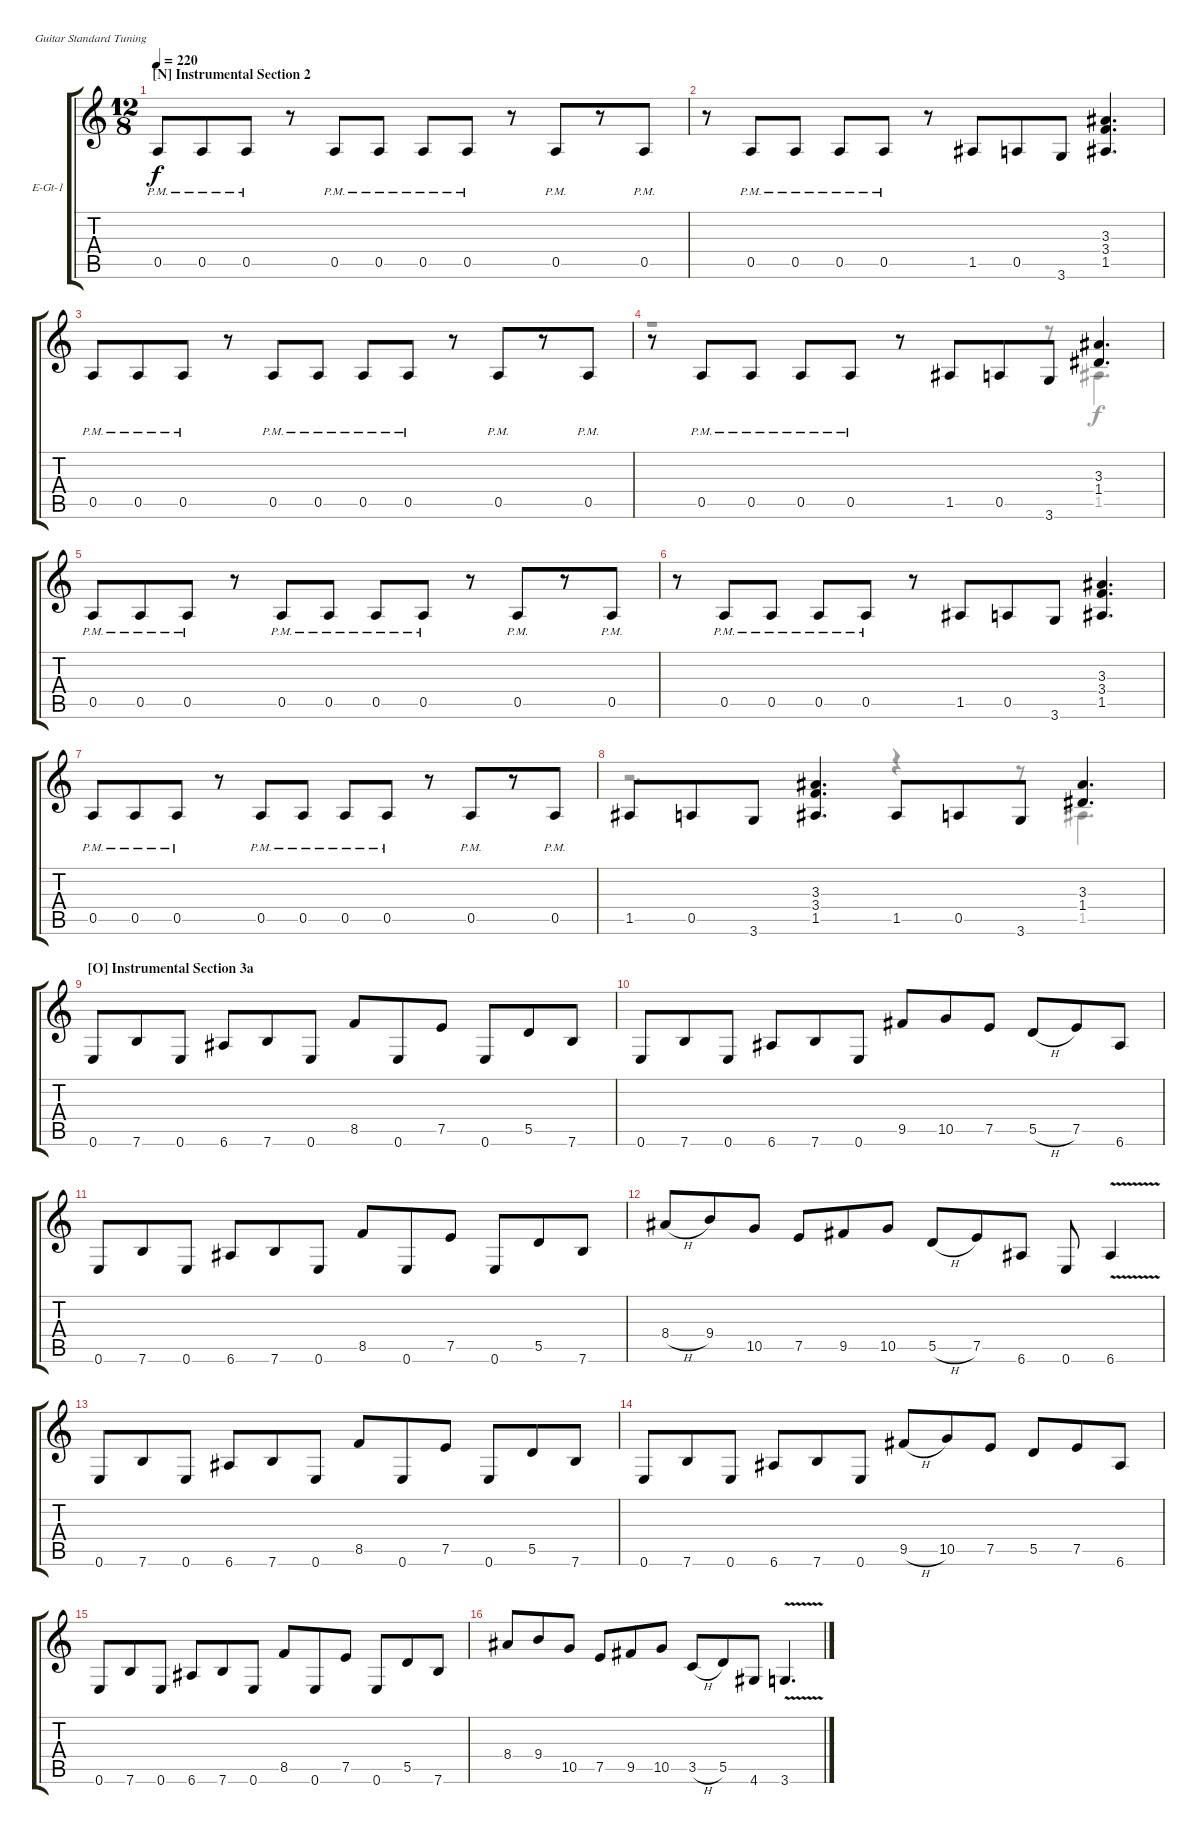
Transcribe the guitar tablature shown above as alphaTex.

\defaultSystemsLayout 4
\bracketExtendMode groupsimilarinstruments
\firstSystemTrackNameOrientation horizontal
\otherSystemsTrackNameOrientation horizontal
\track ("Electric Guitar 1" "E-Gt-1") {instrument distortionguitar}
\staff {score tabs}
\tuning (E4 B3 G3 D3 A2 E2)
\voice
\ts (12 8)
\section ("N" "Instrumental Section 2")
\tempo 220
\clef g2
\ks c
0.5{pm}.8{dy f} 0.5{pm}.8 0.5{pm}.8 r.8 0.5{pm}.8 0.5{pm}.8 0.5{pm}.8 0.5{pm}.8 r.8 0.5{pm}.8 r.8 0.5{pm}.8 |
r.8 0.5{pm}.8 0.5{pm}.8 0.5{pm}.8 0.5{pm}.8 r.8 1.5.8 0.5.8 3.6.8 (1.5 3.4 3.3).4{d} |
0.5{pm}.8 0.5{pm}.8 0.5{pm}.8 r.8 0.5{pm}.8 0.5{pm}.8 0.5{pm}.8 0.5{pm}.8 r.8 0.5{pm}.8 r.8 0.5{pm}.8 |
r.8 0.5{pm}.8 0.5{pm}.8 0.5{pm}.8 0.5{pm}.8 r.8 1.5.8 0.5.8 3.6.8 (1.4 3.3).4{d} |
0.5{pm}.8 0.5{pm}.8 0.5{pm}.8 r.8 0.5{pm}.8 0.5{pm}.8 0.5{pm}.8 0.5{pm}.8 r.8 0.5{pm}.8 r.8 0.5{pm}.8 |
r.8 0.5{pm}.8 0.5{pm}.8 0.5{pm}.8 0.5{pm}.8 r.8 1.5.8 0.5.8 3.6.8 (1.5 3.4 3.3).4{d} |
0.5{pm}.8 0.5{pm}.8 0.5{pm}.8 r.8 0.5{pm}.8 0.5{pm}.8 0.5{pm}.8 0.5{pm}.8 r.8 0.5{pm}.8 r.8 0.5{pm}.8 |
1.5.8 0.5.8 3.6.8 (1.5 3.4 3.3).4{d} 1.5.8 0.5.8 3.6.8 (1.4 3.3).4{d} |
\section ("O" "Instrumental Section 3a")
0.6.8 7.6.8 0.6.8 6.6.8 7.6.8 0.6.8 8.5.8 0.6.8 7.5.8 0.6.8 5.5.8 7.6.8 |
0.6.8 7.6.8 0.6.8 6.6.8 7.6.8 0.6.8 9.5.8 10.5.8 7.5.8 5.5{h}.8 7.5.8 6.6.8 |
0.6.8 7.6.8 0.6.8 6.6.8 7.6.8 0.6.8 8.5.8 0.6.8 7.5.8 0.6.8 5.5.8 7.6.8 |
8.4{h}.8 9.4.8 10.5.8 7.5.8 9.5.8 10.5.8 5.5{h}.8 7.5.8 6.6.8 0.6.8 6.6{v}.4 |
0.6.8 7.6.8 0.6.8 6.6.8 7.6.8 0.6.8 8.5.8 0.6.8 7.5.8 0.6.8 5.5.8 7.6.8 |
0.6.8 7.6.8 0.6.8 6.6.8 7.6.8 0.6.8 9.5{h}.8 10.5.8 7.5.8 5.5.8 7.5.8 6.6.8 |
0.6.8 7.6.8 0.6.8 6.6.8 7.6.8 0.6.8 8.5.8 0.6.8 7.5.8 0.6.8 5.5.8 7.6.8 |
8.4.8 9.4.8 10.5.8 7.5.8 9.5.8 10.5.8 3.5{h}.8 5.5.8 4.6.8 3.6{v}.4{d}
\voice
\clef g2
\ottava regular
\simile none
\ks c
|
|
|
r.1 r.8 1.5.4{d} |
|
|
|
r.2{d} r.4 r.8 1.5.4{d} |
|
|
|
|
|
|
|
